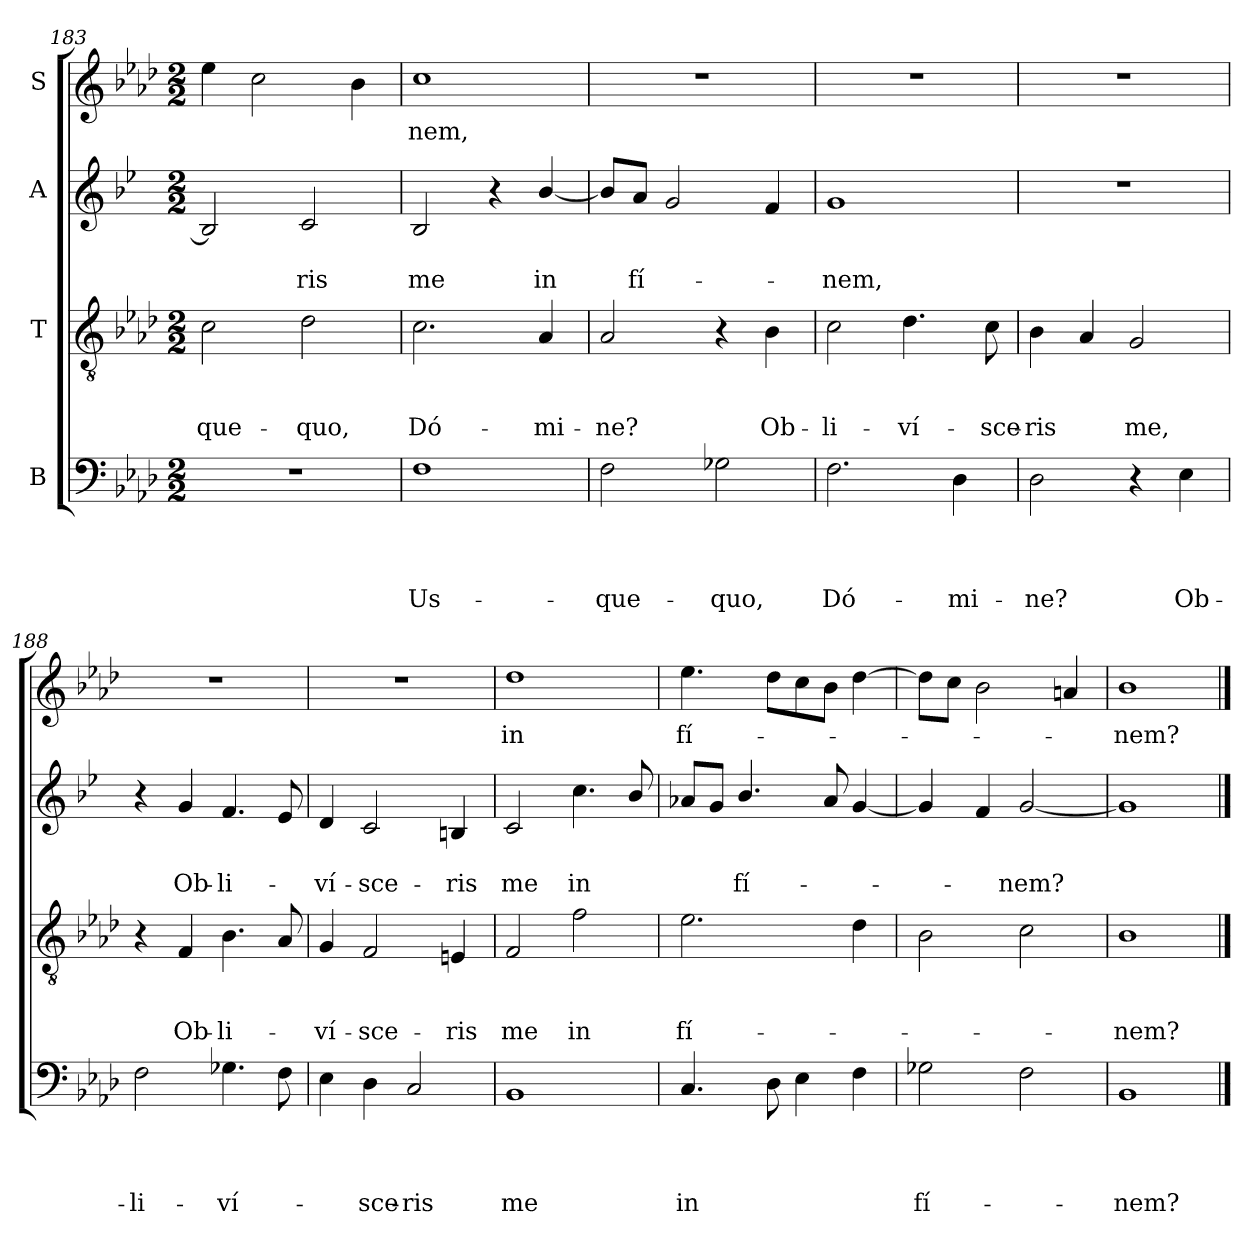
**kern	**text	**text	**text	**text	**kern	**text	**text	**text	**kern	**text	**text	**kern	**text
*part4	*part4	*part4	*part4	*part4	*part3	*part3	*part3	*part3	*part2	*part2	*part2	*part1	*part1
*staff4	*staff4	*staff4	*staff4	*staff4	*staff3	*staff3	*staff3	*staff3	*staff2	*staff2	*staff2	*staff1	*staff1
*I"B	*	*	*	*	*I"T	*	*	*	*I"A	*	*	*I"S	*
*clefF4	*	*	*	*	*clefGv2	*	*	*	*clefG2	*	*	*clefG2	*
*	*	*	*	*	*	*	*	*	*ITrd1c2	*	*	*	*
*k[b-e-a-d-]	*	*	*	*	*k[b-e-a-d-]	*	*	*	*k[b-e-a-d-]	*	*	*k[b-e-a-d-]	*
*A-:	*	*	*	*	*A-:	*	*	*	*A-:	*	*	*A-:	*
*M2/2	*	*	*	*	*M2/2	*	*	*	*M2/2	*	*	*M2/2	*
=183	=183	=183	=183	=183	=183	=183	=183	=183	=183	=183	=183	=183	=183
!	!	!	!	!	!	!	!	!LO:LY:b	!	!	!	!	!
1r	.	.	.	.	2c\	.	.	-que-	2A-/]	.	.	4ee-\	.
.	.	.	.	.	.	.	.	.	.	.	.	2cc\	.
!	!	!	!	!	!	!	!	!LO:LY:b	!	!	!LO:LY:b	!	!
.	.	.	.	.	2d-\	.	.	-quo,	2B-/	.	-ris	.	.
.	.	.	.	.	.	.	.	.	.	.	.	4b-\	.
=184	=184	=184	=184	=184	=184	=184	=184	=184	=184	=184	=184	=184	=184
!	!	!	!	!LO:LY:b	!	!	!	!LO:LY:b	!	!	!LO:LY:b	!	!LO:LY:b
1F	.	.	.	Us-	2.c\	.	.	Dó-	2A-/	.	me	1cc	-nem,
.	.	.	.	.	.	.	.	.	4r	.	.	.	.
!	!	!	!	!	!	!	!	!LO:LY:b	!	!	!LO:LY:b	!	!
.	.	.	.	.	4A-/	.	.	-mi-	[4a-/	.	in	.	.
!!LO:LB:g=z
=185	=185	=185	=185	=185	=185	=185	=185	=185	=185	=185	=185	=185	=185
!	!	!	!	!LO:LY:b	!	!	!	!LO:LY:b	!	!	!	!	!
2F\	.	.	.	-que-	2A-/	.	.	-ne?	8a-/L]	.	.	1r	.
!	!	!	!	!	!	!	!	!	!	!	!LO:LY:b	!	!
.	.	.	.	.	.	.	.	.	8g/J	.	fí-	.	.
.	.	.	.	.	.	.	.	.	2f/	.	.	.	.
!	!	!	!	!LO:LY:b	!	!	!	!	!	!	!	!	!
2G-\	.	.	.	-quo,	4r	.	.	.	.	.	.	.	.
!	!	!	!	!	!	!	!	!LO:LY:b	!	!	!	!	!
.	.	.	.	.	4B-\	.	.	Ob-	4e-/	.	.	.	.
=186	=186	=186	=186	=186	=186	=186	=186	=186	=186	=186	=186	=186	=186
!	!	!	!	!LO:LY:b	!	!	!	!LO:LY:b	!	!	!LO:LY:b	!	!
2.F\	.	.	.	Dó-	2c\	.	.	-li-	1f	.	-nem,	1r	.
!	!	!	!	!	!	!	!	!LO:LY:b	!	!	!	!	!
.	.	.	.	.	4.d-\	.	.	-ví-	.	.	.	.	.
!	!	!	!	!LO:LY:b	!	!	!	!	!	!	!	!	!
4D-\	.	.	.	-mi-	.	.	.	.	.	.	.	.	.
!	!	!	!	!	!	!	!	!LO:LY:b	!	!	!	!	!
.	.	.	.	.	8c\	.	.	-sce-	.	.	.	.	.
=187	=187	=187	=187	=187	=187	=187	=187	=187	=187	=187	=187	=187	=187
!	!	!	!	!LO:LY:b	!	!	!	!LO:LY:b	!	!	!	!	!
2D-\	.	.	.	-ne?	4B-\	.	.	-ris	1r	.	.	1r	.
.	.	.	.	.	4A-/	.	.	.	.	.	.	.	.
!	!	!	!	!	!	!	!	!LO:LY:b	!	!	!	!	!
4r	.	.	.	.	2G/	.	.	me,	.	.	.	.	.
!	!	!	!	!LO:LY:b	!	!	!	!	!	!	!	!	!
4E-\	.	.	.	Ob-	.	.	.	.	.	.	.	.	.
=188	=188	=188	=188	=188	=188	=188	=188	=188	=188	=188	=188	=188	=188
!	!	!	!	!LO:LY:b	!	!	!	!	!	!	!	!	!
2F\	.	.	.	-li-	4r	.	.	.	4r	.	.	1r	.
!	!	!	!	!	!	!	!	!LO:LY:b	!	!	!LO:LY:b	!	!
.	.	.	.	.	4F/	.	.	Ob-	4f/	.	Ob-	.	.
!	!	!	!	!LO:LY:b	!	!	!	!LO:LY:b	!	!	!LO:LY:b	!	!
4.G-\	.	.	.	-ví-	4.B-\	.	.	-li-	4.e-/	.	-li-	.	.
8F\	.	.	.	.	8A-/	.	.	.	8d-/	.	.	.	.
=189	=189	=189	=189	=189	=189	=189	=189	=189	=189	=189	=189	=189	=189
!	!	!	!	!	!	!	!	!LO:LY:b	!	!	!LO:LY:b	!	!
4E-\	.	.	.	.	4G/	.	.	-ví-	4c/	.	-ví-	1r	.
!	!	!	!	!LO:LY:b	!	!	!	!LO:LY:b	!	!	!LO:LY:b	!	!
4D-\	.	.	.	-sce-	2F/	.	.	-sce-	2B-/	.	-sce-	.	.
!	!	!	!	!LO:LY:b	!	!	!	!	!	!	!	!	!
2C/	.	.	.	-ris	.	.	.	.	.	.	.	.	.
!	!	!	!	!	!	!	!	!LO:LY:b	!	!	!LO:LY:b	!	!
.	.	.	.	.	4E/	.	.	-ris	4A/	.	-ris	.	.
=190	=190	=190	=190	=190	=190	=190	=190	=190	=190	=190	=190	=190	=190
!	!	!	!	!LO:LY:b	!	!	!	!LO:LY:b	!	!	!LO:LY:b	!	!LO:LY:b
1BB-	.	.	.	me	2F/	.	.	me	2B-/	.	me	1dd-	in
!	!	!	!	!	!	!	!	!LO:LY:b	!	!	!LO:LY:b	!	!
.	.	.	.	.	2f\	.	.	in	4.b-\	.	in	.	.
.	.	.	.	.	.	.	.	.	8a-/	.	.	.	.
!!LO:PB:g=z
=191	=191	=191	=191	=191	=191	=191	=191	=191	=191	=191	=191	=191	=191
!	!	!	!	!LO:LY:b	!	!	!	!LO:LY:b	!	!	!	!	!LO:LY:b
4.C/	.	.	.	in	2.e-\	.	.	fí-	8g-/L	.	.	4.ee-\	fí-
.	.	.	.	.	.	.	.	.	8f/J	.	.	.	.
!	!	!	!	!	!	!	!	!	!	!	!LO:LY:b	!	!
.	.	.	.	.	.	.	.	.	4.a-/	.	fí-	.	.
8D-\	.	.	.	.	.	.	.	.	.	.	.	8dd-\L	.
4E-\	.	.	.	.	.	.	.	.	.	.	.	8cc\	.
.	.	.	.	.	.	.	.	.	8g-/	.	.	8b-\J	.
4F\	.	.	.	.	4d-\	.	.	.	[4f/	.	.	[4dd-\	.
=192	=192	=192	=192	=192	=192	=192	=192	=192	=192	=192	=192	=192	=192
!	!	!	!	!LO:LY:b	!	!	!	!	!	!	!	!	!
2G-\	.	.	.	fí-	2B-\	.	.	.	4f/]	.	.	8dd-\L]	.
.	.	.	.	.	.	.	.	.	.	.	.	8cc\J	.
.	.	.	.	.	.	.	.	.	4e-/	.	.	2b-\	.
!	!	!	!	!	!	!	!	!	!	!	!LO:LY:b	!	!
2F\	.	.	.	.	2c\	.	.	.	[2f/	.	-nem?	.	.
.	.	.	.	.	.	.	.	.	.	.	.	4a/	.
=193	=193	=193	=193	=193	=193	=193	=193	=193	=193	=193	=193	=193	=193
!	!	!	!	!LO:LY:b	!	!	!	!LO:LY:b	!	!	!	!	!LO:LY:b
1BB-	.	.	.	-nem?	1B-	.	.	-nem?	1f]	.	.	1b-	-nem?
==	==	==	==	==	==	==	==	==	==	==	==	==	==
*-	*-	*-	*-	*-	*-	*-	*-	*-	*-	*-	*-	*-	*-
